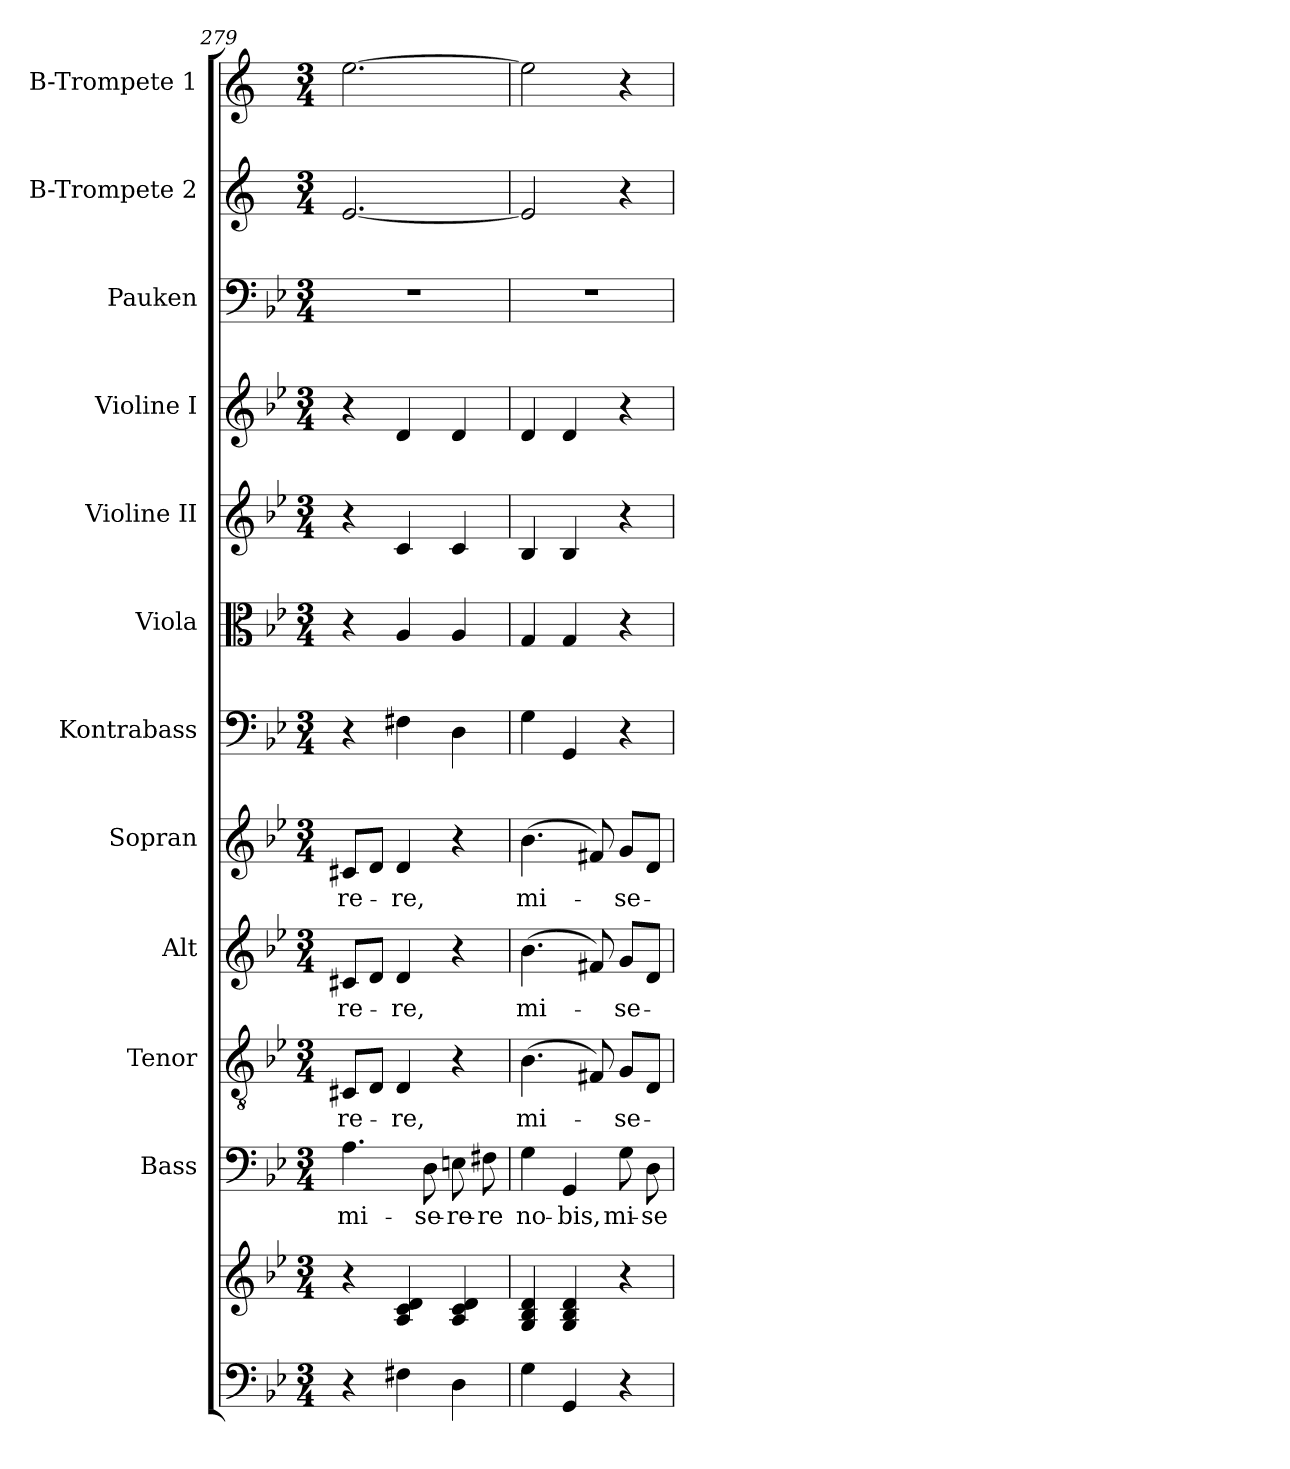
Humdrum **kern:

**kern	**kern	**kern	**text	**kern	**text	**kern	**text	**kern	**text	**kern	**kern	**kern	**kern	**kern	**kern	**kern
*part12	*part12	*part11	*part11	*part10	*part10	*part9	*part9	*part8	*part8	*part7	*part6	*part5	*part4	*part3	*part2	*part1
*staff13	*staff12	*staff11	*staff11	*staff10	*staff10	*staff9	*staff9	*staff8	*staff8	*staff7	*staff6	*staff5	*staff4	*staff3	*staff2	*staff1
*	*	*I"Bass	*	*I"Tenor	*	*I"Alt	*	*I"Sopran	*	*I"Kontrabass	*I"Viola	*I"Violine II	*I"Violine I	*I"Pauken	*I"B-Trompete 2	*I"B-Trompete 1
*	*	*I'B.	*	*I'T.	*	*I'A.	*	*I'S.	*	*I'Kb.	*I'Vla.	*I'Vl. II	*I'Vl. I	*I'Pk.	*I'B Trp. 2	*I'B Trp. 1
*clefF4	*clefG2	*clefF4	*	*clefGv2	*	*clefG2	*	*clefG2	*	*clefF4	*clefC3	*clefG2	*clefG2	*clefF4	*clefG2	*clefG2
*	*	*	*	*	*	*	*	*	*	*ITrd7c12	*	*	*	*	*ITrd1c2	*ITrd1c2
*k[b-e-]	*k[b-e-]	*k[b-e-]	*	*k[b-e-]	*	*k[b-e-]	*	*k[b-e-]	*	*k[b-e-]	*k[b-e-]	*k[b-e-]	*k[b-e-]	*k[b-e-]	*k[b-e-]	*k[b-e-]
*B-:	*B-:	*B-:	*	*B-:	*	*B-:	*	*B-:	*	*B-:	*B-:	*B-:	*B-:	*B-:	*B-:	*B-:
*M3/4	*M3/4	*M3/4	*	*M3/4	*	*M3/4	*	*M3/4	*	*M3/4	*M3/4	*M3/4	*M3/4	*M3/4	*M3/4	*M3/4
=279	=279	=279	=279	=279	=279	=279	=279	=279	=279	=279	=279	=279	=279	=279	=279	=279
!	!	!	!LO:LY:b	!	!LO:LY:b	!	!LO:LY:b	!	!LO:LY:b	!	!	!	!	!	!	!
4r	4r	4.A\	mi-	8C#X/L	-re-	8c#X/L	-re-	8c#X/L	-re-	4r	4r	4r	4r	2.r	[2.d/	[2.dd\
.	.	.	.	8D/J	.	8d/J	.	8d/J	.	.	.	.	.	.	.	.
!	!	!	!	!	!LO:LY:b	!	!LO:LY:b	!	!LO:LY:b	!	!	!	!	!	!	!
4F#X\	4A/ 4c/ 4d/	.	.	4D/	-re,	4d/	-re,	4d/	-re,	4FF#X\	4A/	4c/	4d/	.	.	.
!	!	!	!LO:LY:b	!	!	!	!	!	!	!	!	!	!	!	!	!
.	.	8D\	-se-	.	.	.	.	.	.	.	.	.	.	.	.	.
!	!	!	!LO:LY:b	!	!	!	!	!	!	!	!	!	!	!	!	!
4D\	4A/ 4c/ 4d/	8En\	-re-	4r	.	4r	.	4r	.	4DD\	4A/	4c/	4d/	.	.	.
!	!	!	!LO:LY:b	!	!	!	!	!	!	!	!	!	!	!	!	!
.	.	8F#X\	-re	.	.	.	.	.	.	.	.	.	.	.	.	.
=280	=280	=280	=280	=280	=280	=280	=280	=280	=280	=280	=280	=280	=280	=280	=280	=280
!	!	!	!LO:LY:b	!	!LO:LY:b	!	!LO:LY:b	!	!LO:LY:b	!	!	!	!	!	!	!
4G\	4G/ 4B-/ 4d/	4G\	no-	(>4.B-\	mi-	(>4.b-\	mi-	(>4.b-\	mi-	4GG\	4G/	4B-/	4d/	2.r	2d/]	2dd\]
!	!	!	!LO:LY:b	!	!	!	!	!	!	!	!	!	!	!	!	!
4GG/	4G/ 4B-/ 4d/	4GG/	-bis,	.	.	.	.	.	.	4GGG/	4G/	4B-/	4d/	.	.	.
.	.	.	.	8F#X/)	.	8f#X/)	.	8f#X/)	.	.	.	.	.	.	.	.
!	!	!	!LO:LY:b	!	!LO:LY:b	!	!LO:LY:b	!	!LO:LY:b	!	!	!	!	!	!	!
4r	4r	8G\	mi-	8G/L	-se-	8g/L	-se-	8g/L	-se-	4r	4r	4r	4r	.	4r	4r
!	!	!	!LO:LY:b	!	!	!	!	!	!	!	!	!	!	!	!	!
.	.	8D\	-se-	8D/J	.	8d/J	.	8d/J	.	.	.	.	.	.	.	.
=	=	=	=	=	=	=	=	=	=	=	=	=	=	=	=	=
*-	*-	*-	*-	*-	*-	*-	*-	*-	*-	*-	*-	*-	*-	*-	*-	*-
